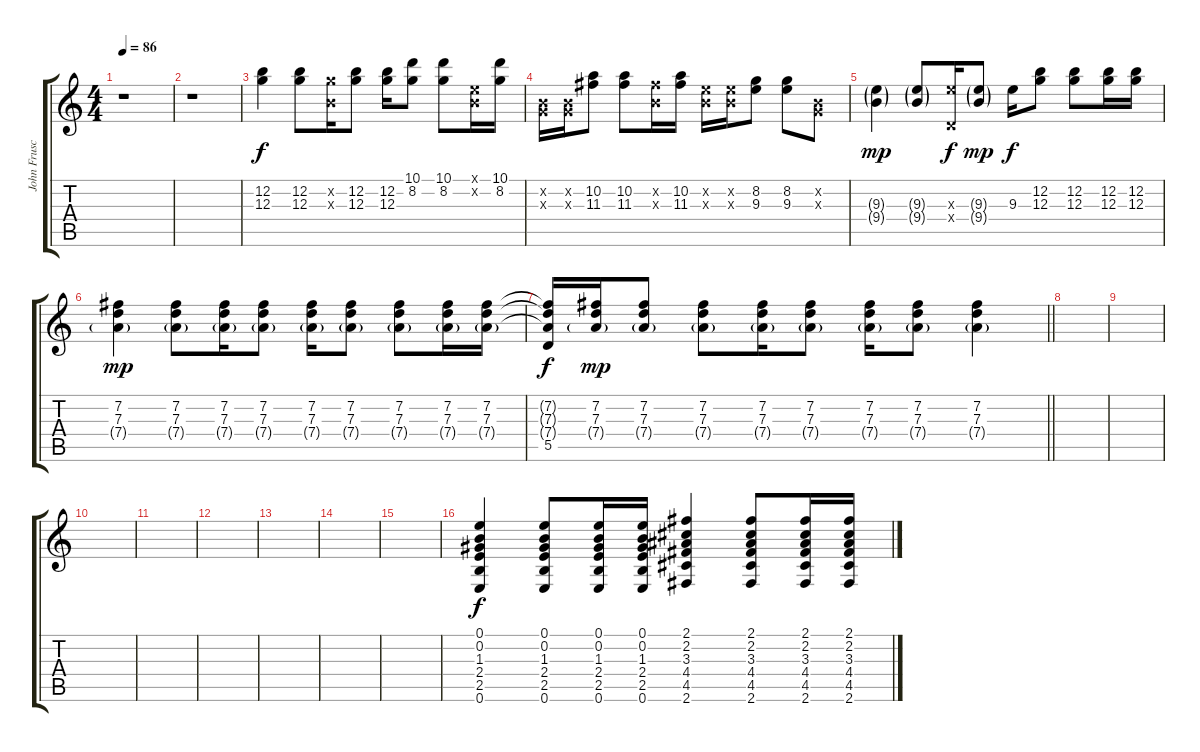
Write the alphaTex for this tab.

\track ("John Frusciante 5" "John Frusc") {instrument distortionguitar}
\staff {score tabs}
\tuning (E4 B3 G3 D3 A2 E2) {hide}
\ts (4 4)
\tempo 86
\clef g2
\ks c
r.1{dy mp} |
r.1 |
(12.2 12.3).4{dy f} (12.2 12.3).8 (0.2{x} 12.3{x}).16 (12.2 12.3).8 (12.2 12.3).16 (10.1 8.2).8 (10.1 8.2).8 (0.1{x} 0.2{x}).16 (10.1 8.2).16 |
(0.2{x} 0.3{x}).16 (0.2{x} 0.3{x}).16 (10.2 11.3).8 (10.2 11.3).8 (0.2{x} 11.3{x}).16 (10.2 11.3).16 (0.2{x} 9.3{x}).16 (0.2{x} 9.3{x}).16 (8.2 9.3).8 (8.2 9.3).8 (0.2{x} 0.3{x}).8 |
(9.3{g} 9.4{g}).4{dy mp} (9.3{g} 9.4{g}).8 (9.3{x} 0.4{x}).16{dy f} (9.3{g} 9.4{g}).8{dy mp} 9.3.16{dy f} (12.2 12.3).8 (12.2 12.3).8 (12.2 12.3).16 (12.2 12.3).16 |
(7.2 7.3 7.4{g}).4{dy mp} (7.2 7.3 7.4{g}).8 (7.2 7.3 7.4{g}).16 (7.2 7.3 7.4{g}).8 (7.2 7.3 7.4{g}).16 (7.2 7.3 7.4{g}).8 (7.2 7.3 7.4{g}).8 (7.2 7.3 7.4{g}).16 (7.2 7.3 7.4{g}).16 |
\barLineRight lightlight
(7.2{t} 7.3{t} 7.4{t} 5.5).16{dy f} (7.2 7.3 7.4{g}).16{dy mp} (7.2 7.3 7.4{g}).8 (7.2 7.3 7.4{g}).8 (7.2 7.3 7.4{g}).16 (7.2 7.3 7.4{g}).8 (7.2 7.3 7.4{g}).16 (7.2 7.3 7.4{g}).8 (7.2 7.3 7.4{g}).4 |
|
|
|
|
|
|
|
|
(0.1 0.2 1.3 2.4 2.5 0.6).4{dy f} (0.1 0.2 1.3 2.4 2.5 0.6).8 (0.1 0.2 1.3 2.4 2.5 0.6).16 (0.1 0.2 1.3 2.4 2.5 0.6).16 (2.1 2.2 3.3 4.4 4.5 2.6).4 (2.1 2.2 3.3 4.4 4.5 2.6).8 (2.1 2.2 3.3 4.4 4.5 2.6).16 (2.1 2.2 3.3 4.4 4.5 2.6).16
